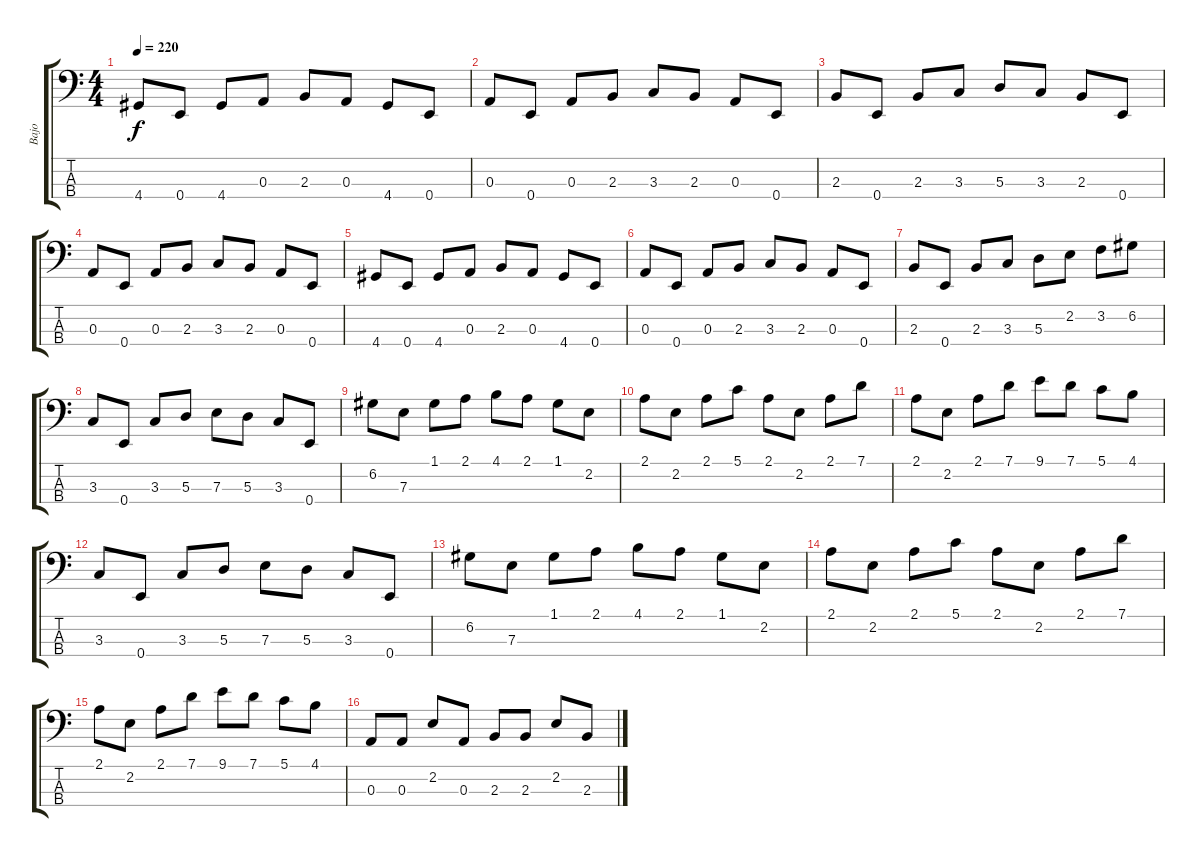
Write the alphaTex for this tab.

\track ("Bajo" "Bajo") {instrument electricbassfinger}
\staff {score tabs}
\tuning (G2 D2 A1 E1) {hide}
\ts (4 4)
\tempo 220
\clef f4
\ks c
4.4.8{dy f} 0.4.8 4.4.8 0.3.8 2.3.8 0.3.8 4.4.8 0.4.8 |
0.3.8 0.4.8 0.3.8 2.3.8 3.3.8 2.3.8 0.3.8 0.4.8 |
2.3.8 0.4.8 2.3.8 3.3.8 5.3.8 3.3.8 2.3.8 0.4.8 |
0.3.8 0.4.8 0.3.8 2.3.8 3.3.8 2.3.8 0.3.8 0.4.8 |
4.4.8 0.4.8 4.4.8 0.3.8 2.3.8 0.3.8 4.4.8 0.4.8 |
0.3.8 0.4.8 0.3.8 2.3.8 3.3.8 2.3.8 0.3.8 0.4.8 |
2.3.8 0.4.8 2.3.8 3.3.8 5.3.8 2.2.8 3.2.8 6.2.8 |
3.3.8 0.4.8 3.3.8 5.3.8 7.3.8 5.3.8 3.3.8 0.4.8 |
6.2.8 7.3.8 1.1.8 2.1.8 4.1.8 2.1.8 1.1.8 2.2.8 |
2.1.8 2.2.8 2.1.8 5.1.8 2.1.8 2.2.8 2.1.8 7.1.8 |
2.1.8 2.2.8 2.1.8 7.1.8 9.1.8 7.1.8 5.1.8 4.1.8 |
3.3.8 0.4.8 3.3.8 5.3.8 7.3.8 5.3.8 3.3.8 0.4.8 |
6.2.8 7.3.8 1.1.8 2.1.8 4.1.8 2.1.8 1.1.8 2.2.8 |
2.1.8 2.2.8 2.1.8 5.1.8 2.1.8 2.2.8 2.1.8 7.1.8 |
2.1.8 2.2.8 2.1.8 7.1.8 9.1.8 7.1.8 5.1.8 4.1.8 |
0.3.8 0.3.8 2.2.8 0.3.8 2.3.8 2.3.8 2.2.8 2.3.8
